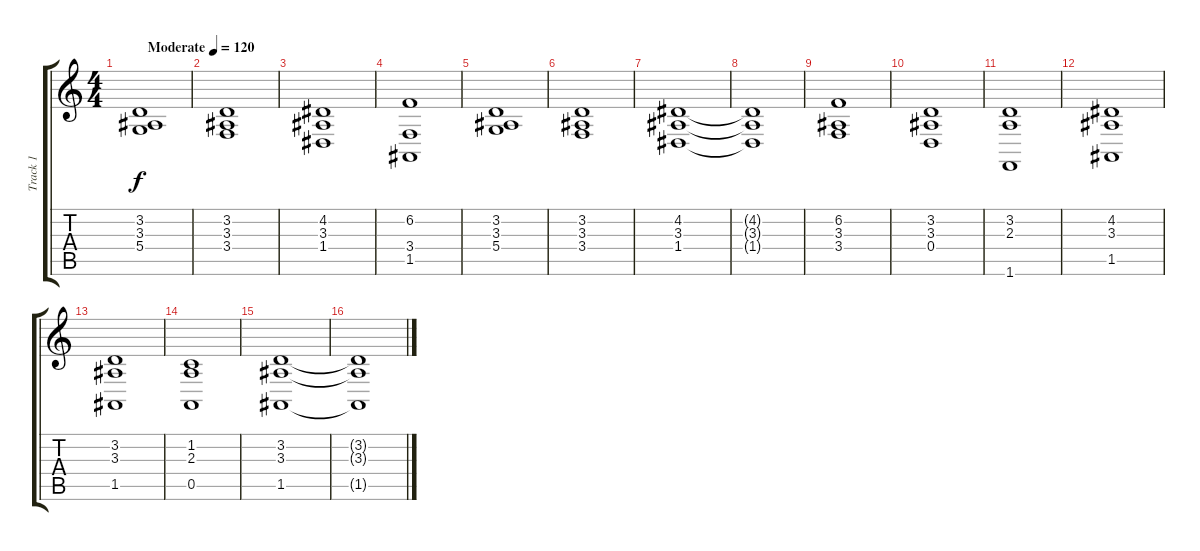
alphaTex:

\track ("Track 1" "Track 1") {instrument drawbarorgan}
\staff {score tabs}
\tuning (E4 B3 G3 D3 A2 E2) {hide}
\ts (4 4)
\tempo (120 "Moderate")
\clef g2
\ks c
(3.2 3.3 5.4).1{dy f instrument drawbarorgan} |
(3.2 3.3 3.4).1 |
(4.2 3.3 1.4).1 |
(6.2 3.4 1.5).1 |
(3.2 3.3 5.4).1 |
(3.2 3.3 3.4).1 |
(4.2 3.3 1.4).1 |
(4.2{t} 3.3{t} 1.4{t}).1 |
(6.2 3.3 3.4).1 |
(3.2 3.3 0.4).1 |
(3.2 2.3 1.6).1 |
(4.2 3.3 1.5).1 |
(3.2 3.3 1.5).1 |
(1.2 2.3 0.5).1 |
(3.2 3.3 1.5).1 |
(3.2{t} 3.3{t} 1.5{t}).1
